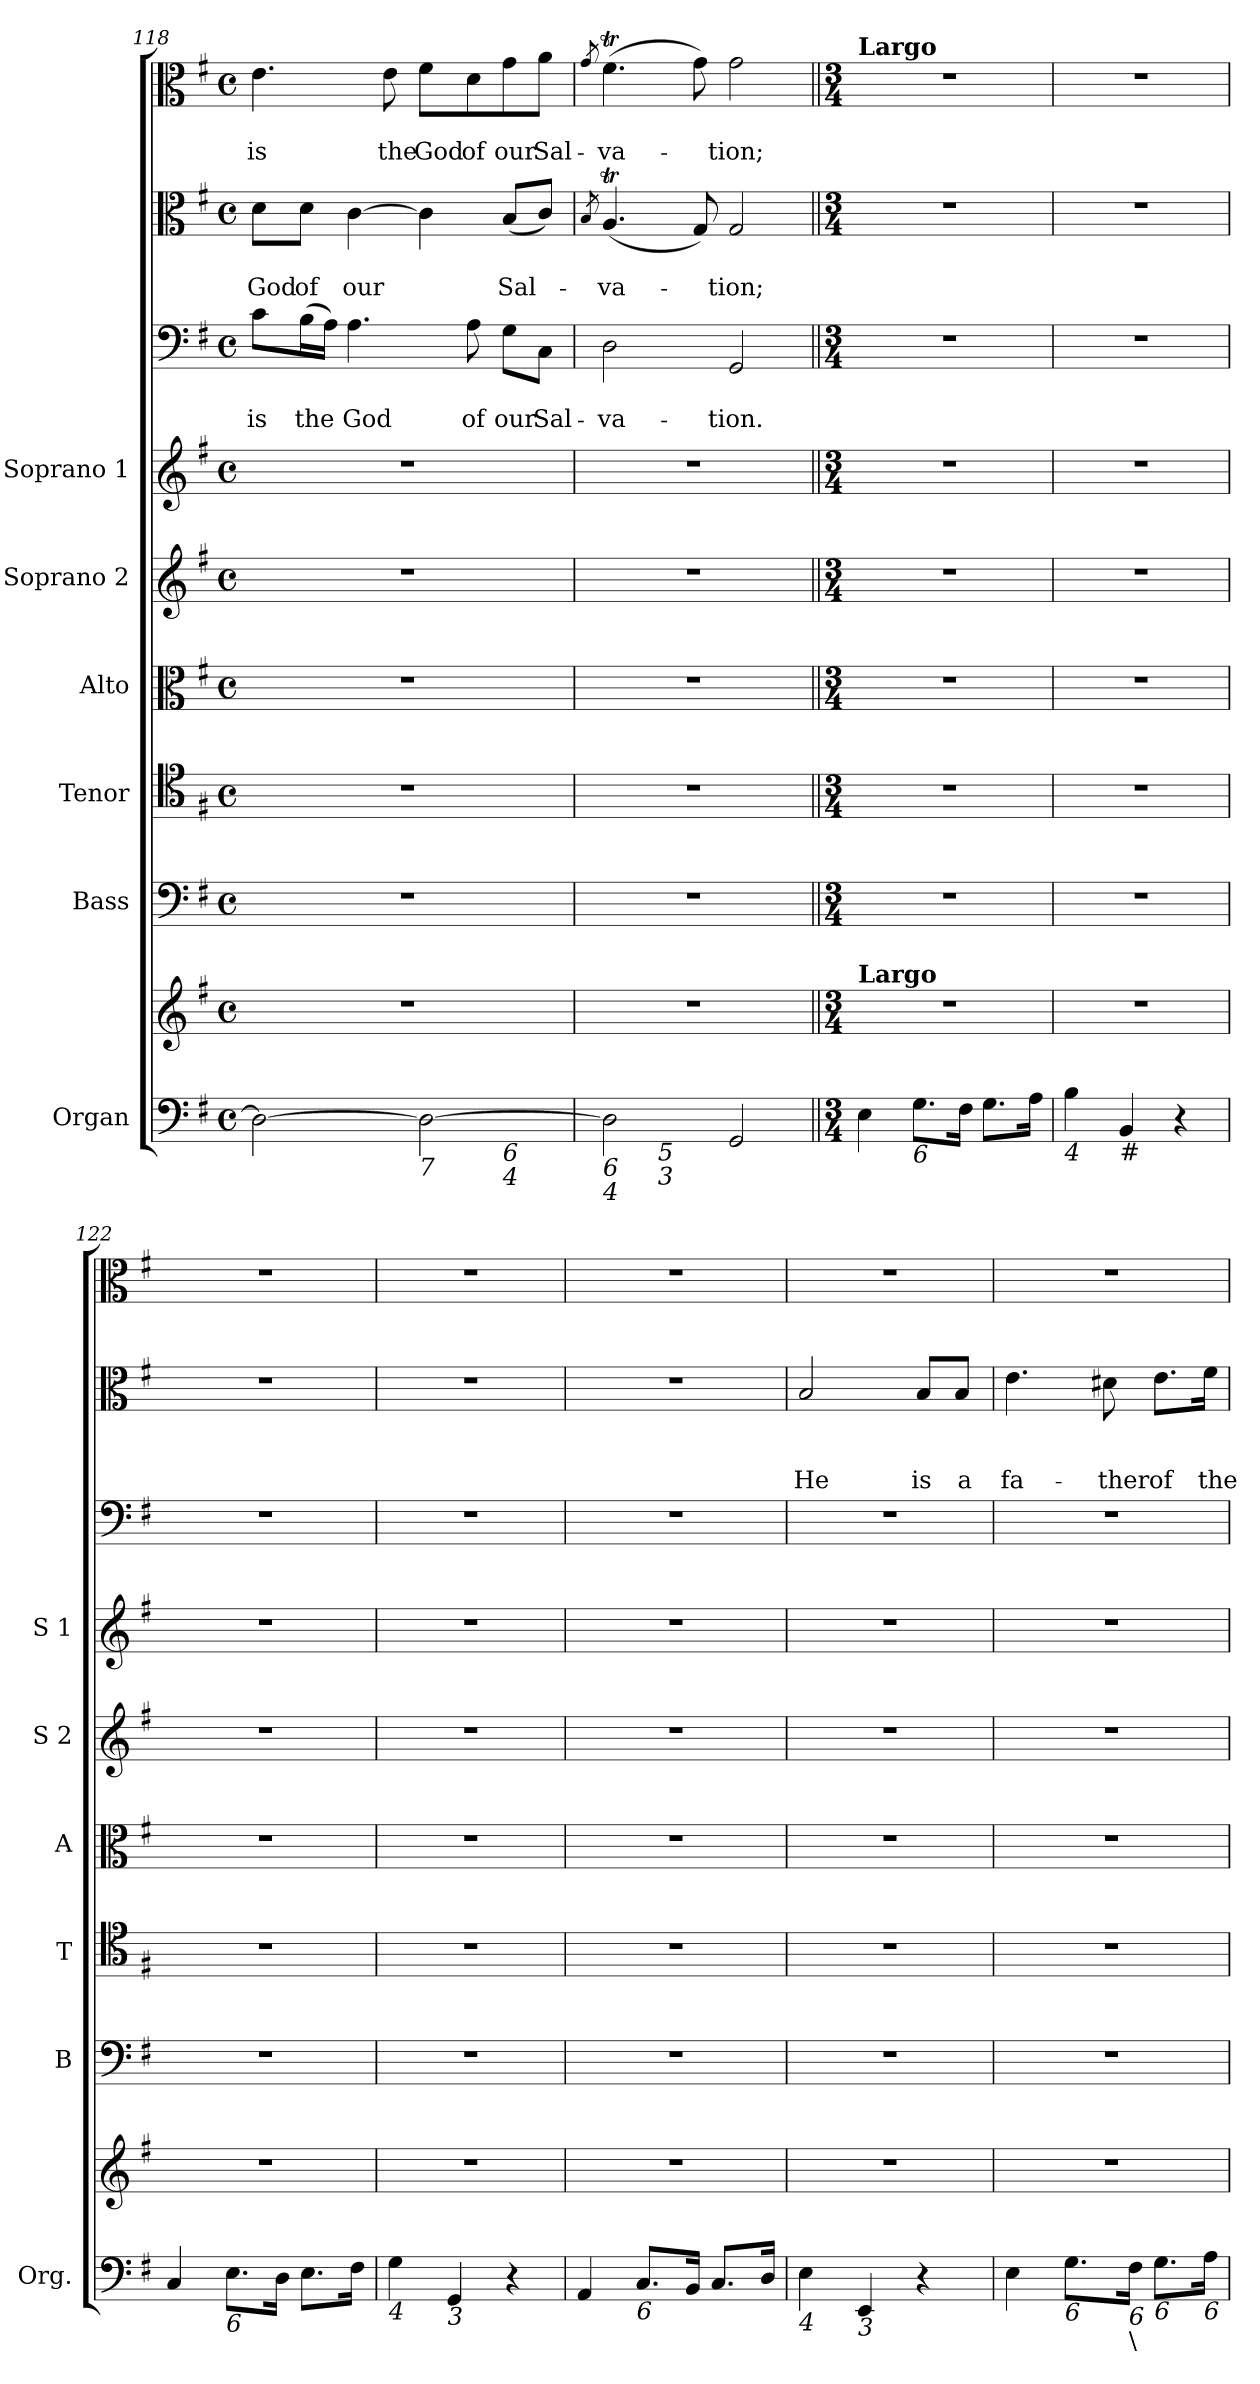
**kern	**kern	**kern	**kern	**kern	**kern	**kern	**kern	**text	**text	**kern	**text	**text	**text	**kern	**text	**text
*part9	*part9	*part8	*part7	*part6	*part5	*part4	*part3	*part3	*part3	*part2	*part2	*part2	*part2	*part1	*part1	*part1
*staff10	*staff9	*staff8	*staff7	*staff6	*staff5	*staff4	*staff3	*staff3	*staff3	*staff2	*staff2	*staff2	*staff2	*staff1	*staff1	*staff1
*I"Organ	*	*I"Bass	*I"Tenor	*I"Alto	*I"Soprano 2	*I"Soprano 1	*	*	*	*	*	*	*	*	*	*
*I'Org.	*	*I'B	*I'T	*I'A	*I'S 2	*I'S 1	*	*	*	*	*	*	*	*	*	*
!!LO:PB:g=z
*clefF4	*clefG2	*clefF4	*clefC4	*clefC3	*clefG2	*clefG2	*clefF4	*	*	*clefC3	*	*	*	*clefC3	*	*
*k[f#]	*k[f#]	*k[f#]	*k[f#]	*k[f#]	*k[f#]	*k[f#]	*k[f#]	*	*	*k[f#]	*	*	*	*k[f#]	*	*
*G:	*G:	*G:	*G:	*G:	*G:	*G:	*G:	*	*	*G:	*	*	*	*G:	*	*
*M4/4	*M4/4	*M4/4	*M4/4	*M4/4	*M4/4	*M4/4	*M4/4	*	*	*M4/4	*	*	*	*M4/4	*	*
*met(c)	*met(c)	*met(c)	*met(c)	*met(c)	*met(c)	*met(c)	*met(c)	*	*	*met(c)	*	*	*	*met(c)	*	*
=118	=118	=118	=118	=118	=118	=118	=118	=118	=118	=118	=118	=118	=118	=118	=118	=118
!LO:TX:b:i:t=7	!	!	!	!	!	!	!	!	!	!	!	!	!	!	!	!
!LO:TX:b:i:t=9	!	!	!	!	!	!	!	!	!	!	!	!	!	!	!	!
!	!	!	!	!	!	!	!	!	!LO:LY:b	!	!	!LO:LY:b	!	!	!	!LO:LY:b
*^	*	*	*	*	*	*	*	*	*	*	*	*	*	*	*	*
2D\_	2.ryy	1r	1r	1r	1r	1r	1r	8c\L	.	is	8d\L	.	God	.	4.e\	.	is
!	!	!	!	!	!	!	!	!	!	!LO:LY:b	!	!	!LO:LY:b	!	!	!	!
.	.	.	.	.	.	.	.	(>16B\L	.	the	8d\J	.	of	.	.	.	.
.	.	.	.	.	.	.	.	16A\JJ)	.	.	.	.	.	.	.	.	.
!	!	!	!	!	!	!	!	!	!	!LO:LY:b	!	!	!LO:LY:b	!	!	!	!
.	.	.	.	.	.	.	.	4.A\	.	God	[4c\	.	our	.	.	.	.
!	!	!	!	!	!	!	!	!	!	!	!	!	!	!	!	!	!LO:LY:b
.	.	.	.	.	.	.	.	.	.	.	.	.	.	.	8e\	.	the
!LO:TX:b:i:t=7	!	!	!	!	!	!	!	!	!	!	!	!	!	!	!	!	!
!	!	!	!	!	!	!	!	!	!	!	!	!	!	!	!	!	!LO:LY:b
2D\_	.	.	.	.	.	.	.	.	.	.	4c\]	.	.	.	8f#\L	.	God
!	!	!	!	!	!	!	!	!	!	!LO:LY:b	!	!	!	!	!	!	!LO:LY:b
.	.	.	.	.	.	.	.	8A\	.	of	.	.	.	.	8d\	.	of
!	!LO:TX:b:i:t=6	!	!	!	!	!	!	!	!	!	!	!	!	!	!	!	!
!	!LO:TX:b:i:t=4	!	!	!	!	!	!	!	!	!	!	!	!	!	!	!	!
!	!	!	!	!	!	!	!	!	!	!LO:LY:b	!	!	!LO:LY:b	!	!	!	!LO:LY:b
.	4ryy	.	.	.	.	.	.	8G\L	.	our	(<8B/L	.	Sal-	.	8g\	.	our
!	!	!	!	!	!	!	!	!	!	!LO:LY:b	!	!	!	!	!	!	!LO:LY:b
.	.	.	.	.	.	.	.	8C\J	.	Sal-	8c/J)	.	.	.	8a\J	.	Sal-
=119	=119	=119	=119	=119	=119	=119	=119	=119	=119	=119	=119	=119	=119	=119	=119	=119	=119
.	.	.	.	.	.	.	.	.	.	.	8qB/	.	.	.	8qg/	.	.
!LO:TX:b:i:t=6	!	!	!	!	!	!	!	!	!	!	!	!	!	!	!	!	!
!LO:TX:b:i:t=4	!	!	!	!	!	!	!	!	!	!	!	!	!	!	!	!	!
!	!	!	!	!	!	!	!	!	!	!LO:LY:b	!	!	!LO:LY:b	!	!	!	!LO:LY:b
2D\]	4ryy	1r	1r	1r	1r	1r	1r	2D\	.	-va-	(<4.AT/	.	-va-	.	(>4.f#t\	.	-va-
!	!LO:TX:b:i:t=5	!	!	!	!	!	!	!	!	!	!	!	!	!	!	!	!
!	!LO:TX:b:i:t=3	!	!	!	!	!	!	!	!	!	!	!	!	!	!	!	!
.	2.ryy	.	.	.	.	.	.	.	.	.	.	.	.	.	.	.	.
.	.	.	.	.	.	.	.	.	.	.	8G/)	.	.	.	8g\)	.	.
!	!	!	!	!	!	!	!	!	!	!LO:LY:b	!	!	!LO:LY:b	!	!	!	!LO:LY:b
2GG/	.	.	.	.	.	.	.	2GG/	.	-tion.	2G/	.	-tion;	.	2g\	.	-tion;
*v	*v	*	*	*	*	*	*	*	*	*	*	*	*	*	*	*	*
=120||	=120||	=120||	=120||	=120||	=120||	=120||	=120||	=120||	=120||	=120||	=120||	=120||	=120||	=120||	=120||	=120||
*M3/4	*M3/4	*M3/4	*M3/4	*M3/4	*M3/4	*M3/4	*M3/4	*	*	*M3/4	*	*	*	*M3/4	*	*
*	*MM64	*	*	*	*	*	*	*	*	*	*	*	*	*MM64	*	*
*^	*	*	*	*	*	*	*	*	*	*	*	*	*	*	*	*
!	!	!	!	!	!	!	!	!	!	!	!	!	!	!	!LO:TX:a:B:t=Largo	!	!
!	!	!LO:TX:a:B:t=Largo	!	!	!	!	!	!	!	!	!	!	!	!	!	!	!
*v	*v	*	*	*	*	*	*	*	*	*	*	*	*	*	*	*	*
4E\	2.r	2.r	2.r	2.r	2.r	2.r	2.r	.	.	2.r	.	.	.	2.r	.	.
!LO:TX:b:i:t=6	!	!	!	!	!	!	!	!	!	!	!	!	!	!	!	!
8.G\L	.	.	.	.	.	.	.	.	.	.	.	.	.	.	.	.
16F#\Jk	.	.	.	.	.	.	.	.	.	.	.	.	.	.	.	.
8.G\L	.	.	.	.	.	.	.	.	.	.	.	.	.	.	.	.
16A\Jk	.	.	.	.	.	.	.	.	.	.	.	.	.	.	.	.
=121	=121	=121	=121	=121	=121	=121	=121	=121	=121	=121	=121	=121	=121	=121	=121	=121
!LO:TX:b:i:t=4	!	!	!	!	!	!	!	!	!	!	!	!	!	!	!	!
4B\	2.r	2.r	2.r	2.r	2.r	2.r	2.r	.	.	2.r	.	.	.	2.r	.	.
!LO:TX:b:t=#	!	!	!	!	!	!	!	!	!	!	!	!	!	!	!	!
4BB/	.	.	.	.	.	.	.	.	.	.	.	.	.	.	.	.
4r	.	.	.	.	.	.	.	.	.	.	.	.	.	.	.	.
=122	=122	=122	=122	=122	=122	=122	=122	=122	=122	=122	=122	=122	=122	=122	=122	=122
4C/	2.r	2.r	2.r	2.r	2.r	2.r	2.r	.	.	2.r	.	.	.	2.r	.	.
!LO:TX:b:i:t=6	!	!	!	!	!	!	!	!	!	!	!	!	!	!	!	!
8.E\L	.	.	.	.	.	.	.	.	.	.	.	.	.	.	.	.
16D\Jk	.	.	.	.	.	.	.	.	.	.	.	.	.	.	.	.
8.E\L	.	.	.	.	.	.	.	.	.	.	.	.	.	.	.	.
16F#\Jk	.	.	.	.	.	.	.	.	.	.	.	.	.	.	.	.
!!LO:LB:g=z
=123	=123	=123	=123	=123	=123	=123	=123	=123	=123	=123	=123	=123	=123	=123	=123	=123
!LO:TX:b:i:t=4	!	!	!	!	!	!	!	!	!	!	!	!	!	!	!	!
4G\	2.r	2.r	2.r	2.r	2.r	2.r	2.r	.	.	2.r	.	.	.	2.r	.	.
!LO:TX:b:i:t=3	!	!	!	!	!	!	!	!	!	!	!	!	!	!	!	!
4GG/	.	.	.	.	.	.	.	.	.	.	.	.	.	.	.	.
4r	.	.	.	.	.	.	.	.	.	.	.	.	.	.	.	.
=124	=124	=124	=124	=124	=124	=124	=124	=124	=124	=124	=124	=124	=124	=124	=124	=124
4AA/	2.r	2.r	2.r	2.r	2.r	2.r	2.r	.	.	2.r	.	.	.	2.r	.	.
!LO:TX:b:i:t=6	!	!	!	!	!	!	!	!	!	!	!	!	!	!	!	!
8.C/L	.	.	.	.	.	.	.	.	.	.	.	.	.	.	.	.
16BB/Jk	.	.	.	.	.	.	.	.	.	.	.	.	.	.	.	.
8.C/L	.	.	.	.	.	.	.	.	.	.	.	.	.	.	.	.
16D/Jk	.	.	.	.	.	.	.	.	.	.	.	.	.	.	.	.
=125	=125	=125	=125	=125	=125	=125	=125	=125	=125	=125	=125	=125	=125	=125	=125	=125
!LO:TX:b:i:t=4	!	!	!	!	!	!	!	!	!	!	!	!	!	!	!	!
!	!	!	!	!	!	!	!	!	!	!	!	!	!LO:LY:b	!	!	!
4E\	2.r	2.r	2.r	2.r	2.r	2.r	2.r	.	.	2B/	.	.	He	2.r	.	.
!LO:TX:b:i:t=3	!	!	!	!	!	!	!	!	!	!	!	!	!	!	!	!
4EE/	.	.	.	.	.	.	.	.	.	.	.	.	.	.	.	.
!	!	!	!	!	!	!	!	!	!	!	!	!	!LO:LY:b	!	!	!
4r	.	.	.	.	.	.	.	.	.	8B/L	.	.	is	.	.	.
!	!	!	!	!	!	!	!	!	!	!	!	!	!LO:LY:b	!	!	!
.	.	.	.	.	.	.	.	.	.	8B/J	.	.	a	.	.	.
=126	=126	=126	=126	=126	=126	=126	=126	=126	=126	=126	=126	=126	=126	=126	=126	=126
!	!	!	!	!	!	!	!	!	!	!	!	!	!LO:LY:b	!	!	!
4E\	2.r	2.r	2.r	2.r	2.r	2.r	2.r	.	.	4.e\	.	.	fa-	2.r	.	.
!LO:TX:b:i:t=6	!	!	!	!	!	!	!	!	!	!	!	!	!	!	!	!
8.G\L	.	.	.	.	.	.	.	.	.	.	.	.	.	.	.	.
!	!	!	!	!	!	!	!	!	!	!	!	!	!LO:LY:b	!	!	!
.	.	.	.	.	.	.	.	.	.	8d#X\	.	.	-ther	.	.	.
!LO:TX:b:i:t=6	!	!	!	!	!	!	!	!	!	!	!	!	!	!	!	!
!LO:TX:b:t=\	!	!	!	!	!	!	!	!	!	!	!	!	!	!	!	!
16F#\Jk	.	.	.	.	.	.	.	.	.	.	.	.	.	.	.	.
!LO:TX:b:i:t=6	!	!	!	!	!	!	!	!	!	!	!	!	!	!	!	!
!	!	!	!	!	!	!	!	!	!	!	!	!	!LO:LY:b	!	!	!
8.G\L	.	.	.	.	.	.	.	.	.	8.e\L	.	.	of	.	.	.
!LO:TX:b:i:t=6	!	!	!	!	!	!	!	!	!	!	!	!	!	!	!	!
!	!	!	!	!	!	!	!	!	!	!	!	!	!LO:LY:b	!	!	!
16A\Jk	.	.	.	.	.	.	.	.	.	16f#\Jk	.	.	the	.	.	.
=	=	=	=	=	=	=	=	=	=	=	=	=	=	=	=	=
*-	*-	*-	*-	*-	*-	*-	*-	*-	*-	*-	*-	*-	*-	*-	*-	*-
